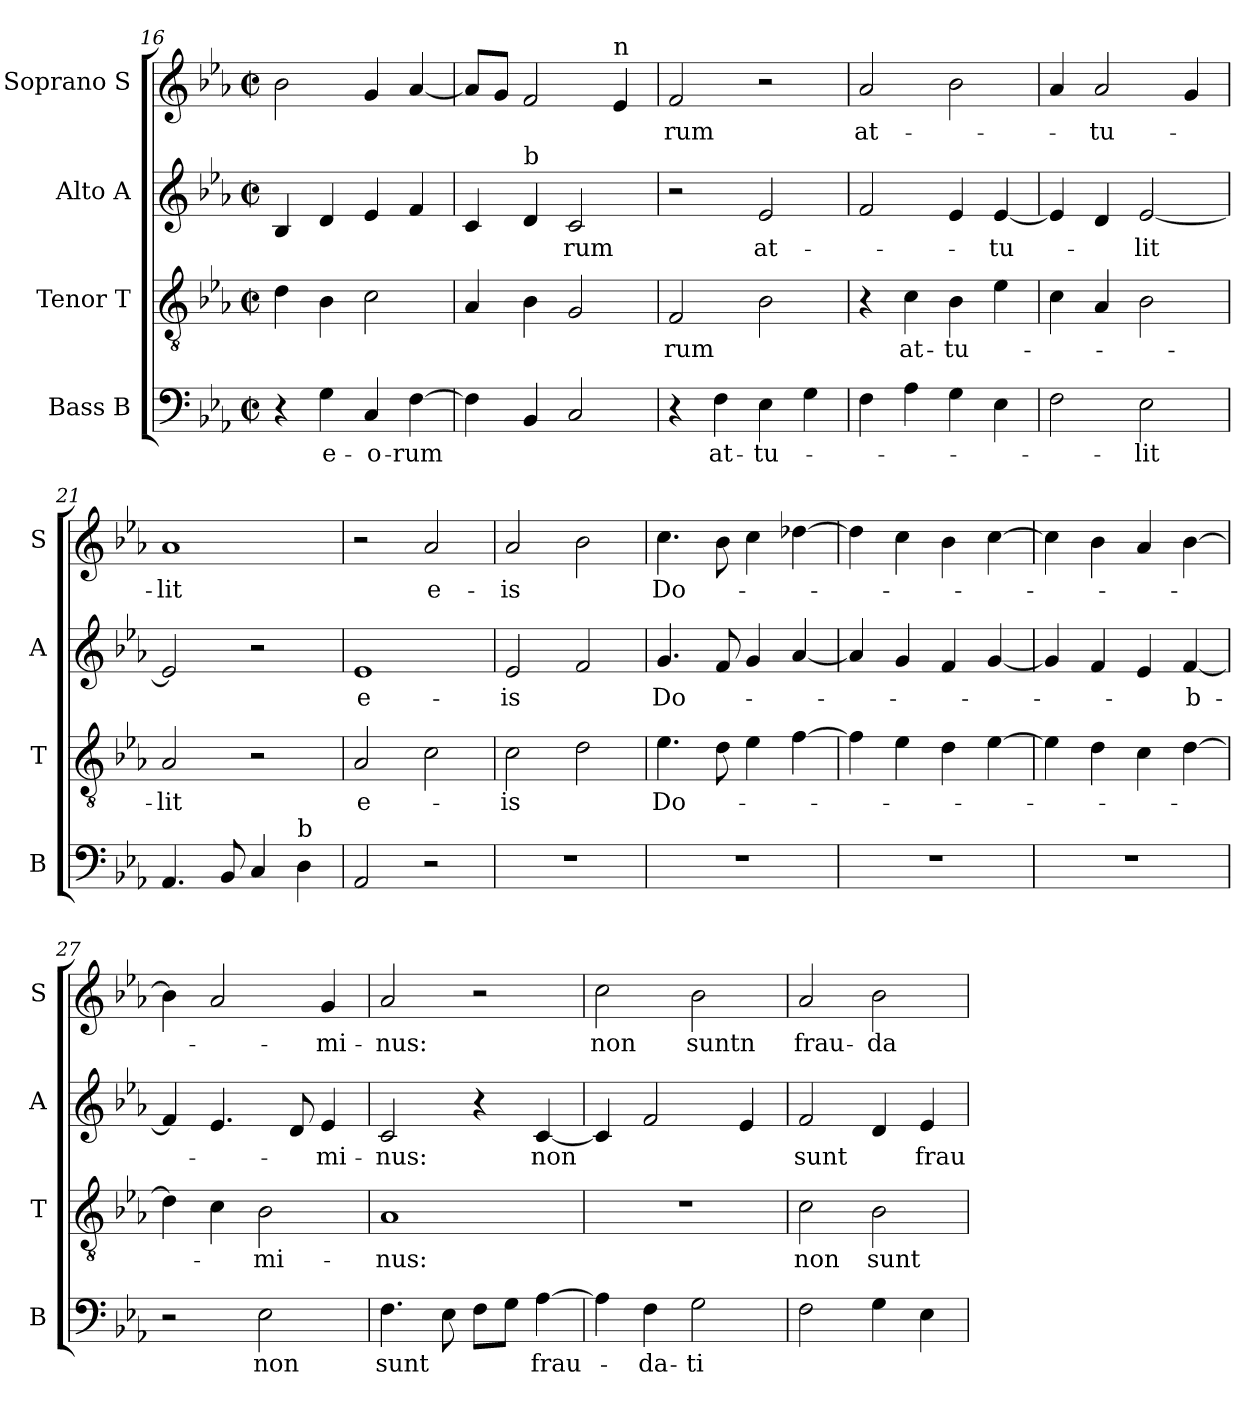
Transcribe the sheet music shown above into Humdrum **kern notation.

**kern	**text	**kern	**text	**kern	**text	**kern	**text
*part4	*part4	*part3	*part3	*part2	*part2	*part1	*part1
*staff4	*staff4	*staff3	*staff3	*staff2	*staff2	*staff1	*staff1
*I"Bass B	*	*I"Tenor T	*	*I"Alto A	*	*I"Soprano S	*
*I'B	*	*I'T	*	*I'A	*	*I'S	*
*clefF4	*	*clefGv2	*	*clefG2	*	*clefG2	*
*k[b-e-a-]	*	*k[b-e-a-]	*	*k[b-e-a-]	*	*k[b-e-a-]	*
*E-:	*	*E-:	*	*E-:	*	*E-:	*
*M2/2	*	*M2/2	*	*M2/2	*	*M2/2	*
*met(c|)	*	*met(c|)	*	*met(c|)	*	*met(c|)	*
=16	=16	=16	=16	=16	=16	=16	=16
4r	.	4d\	.	4B-/	.	2b-\	.
!	!LO:LY:b	!	!	!	!	!	!
4G\	e-	4B-\	.	4d/	.	.	.
!	!LO:LY:b	!	!	!	!	!	!
4C/	-o-	2c\	.	4e-/	.	4g/	.
!	!LO:LY:b	!	!	!	!	!	!
[>4F\	-rum	.	.	4f/	.	[<4a-/	.
=17	=17	=17	=17	=17	=17	=17	=17
4F\]	.	4A-/	.	4c/	.	8a-/L]	.
.	.	.	.	.	.	8g/J	.
!	!	!	!	!LO:TX:a:t=b	!	!	!
4BB-/	.	4B-\	.	4d/	.	2f/	.
!	!	!	!	!	!LO:LY:b	!	!
2C/	.	2G/	.	2c/	-rum	.	.
!	!	!	!	!	!	!LO:TX:a:t=n	!
.	.	.	.	.	.	4e-/	.
=18	=18	=18	=18	=18	=18	=18	=18
!	!	!	!LO:LY:b	!	!	!	!LO:LY:b
4r	.	2F/	-rum	2r	.	2f/	-rum
!	!LO:LY:b	!	!	!	!	!	!
4F\	at-	.	.	.	.	.	.
!	!LO:LY:b	!	!	!	!LO:LY:b	!	!
4E-\	-tu-	2B-\	.	2e-/	at-	2r	.
4G\	.	.	.	.	.	.	.
=19	=19	=19	=19	=19	=19	=19	=19
!	!	!	!	!	!	!	!LO:LY:b
4F\	.	4r	.	2f/	.	2a-/	at-
!	!	!	!LO:LY:b	!	!	!	!
4A-\	.	4c\	at-	.	.	.	.
!	!	!	!LO:LY:b	!	!	!	!
4G\	.	4B-\	-tu-	4e-/	.	2b-\	.
!	!	!	!	!	!LO:LY:b	!	!
4E-\	.	4e-\	.	[<4e-/	-tu-	.	.
=20	=20	=20	=20	=20	=20	=20	=20
2F\	.	4c\	.	4e-/]	.	4a-/	.
!	!	!	!	!	!	!	!LO:LY:b
.	.	4A-/	.	4d/	.	2a-/	-tu-
!	!LO:LY:b	!	!	!	!LO:LY:b	!	!
2E-\	-lit	2B-\	.	[<2e-/	-lit	.	.
.	.	.	.	.	.	4g/	.
=21	=21	=21	=21	=21	=21	=21	=21
!	!	!	!LO:LY:b	!	!	!	!LO:LY:b
4.AA-/	.	2A-/	-lit	2e-/]	.	1a-	-lit
8BB-/	.	.	.	.	.	.	.
4C/	.	2r	.	2r	.	.	.
!LO:TX:a:t=b	!	!	!	!	!	!	!
4D\	.	.	.	.	.	.	.
!!LO:PB:g=z
=22	=22	=22	=22	=22	=22	=22	=22
!	!	!	!LO:LY:b	!	!LO:LY:b:rj	!	!
2AA-/	.	2A-/	e-	1e-	e-	2r	.
!	!	!	!	!	!	!	!LO:LY:b
2r	.	2c\	.	.	.	2a-/	e-
=23	=23	=23	=23	=23	=23	=23	=23
!	!	!	!LO:LY:b	!	!LO:LY:b	!	!LO:LY:b
1r	.	2c\	-is	2e-/	-is	2a-/	-is
.	.	2d\	.	2f/	.	2b-\	.
=24	=24	=24	=24	=24	=24	=24	=24
!	!	!	!LO:LY:b	!	!LO:LY:b	!	!LO:LY:b
1r	.	4.e-\	Do-	4.g/	Do-	4.cc\	Do-
.	.	8d\	.	8f/	.	8b-\	.
.	.	4e-\	.	4g/	.	4cc\	.
.	.	[>4f\	.	[<4a-/	.	[>4dd-X\	.
=25	=25	=25	=25	=25	=25	=25	=25
1r	.	4f\]	.	4a-/]	.	4dd-\]	.
.	.	4e-\	.	4g/	.	4cc\	.
.	.	4d\	.	4f/	.	4b-\	.
.	.	[>4e-\	.	[<4g/	.	[>4cc\	.
=26	=26	=26	=26	=26	=26	=26	=26
1r	.	4e-\]	.	4g/]	.	4cc\]	.
.	.	4d\	.	4f/	.	4b-\	.
.	.	4c\	.	4e-/	.	4a-/	.
!	!	!	!	!	!LO:LY:b:rj	!	!
.	.	[>4d\	.	[<4f/	-b-	[>4b-\	.
=27	=27	=27	=27	=27	=27	=27	=27
2r	.	4d\]	.	4f/]	.	4b-\]	.
.	.	4c\	.	4.e-/	.	2a-/	.
!	!LO:LY:b	!	!LO:LY:b	!	!	!	!
2E-\	non	2B-\	-mi-	.	.	.	.
.	.	.	.	8d/	.	.	.
!	!	!	!	!	!LO:LY:b	!	!LO:LY:b
.	.	.	.	4e-/	-mi-	4g/	-mi-
=28	=28	=28	=28	=28	=28	=28	=28
!	!LO:LY:b	!	!LO:LY:b	!	!LO:LY:b	!	!LO:LY:b
4.F\	sunt	1A-	-nus:	2c/	-nus:	2a-/	-nus:
8E-\	.	.	.	.	.	.	.
8F\L	.	.	.	4r	.	2r	.
8G\J	.	.	.	.	.	.	.
!	!LO:LY:b	!	!	!	!LO:LY:b	!	!
[>4A-\	frau-	.	.	[<4c/	non	.	.
=29	=29	=29	=29	=29	=29	=29	=29
!	!	!	!	!	!	!	!LO:LY:b
4A-\]	.	1r	.	4c/]	.	2cc\	non
!	!LO:LY:b	!	!	!	!	!	!
4F\	-da-	.	.	2f/	.	.	.
!	!LO:LY:b	!	!	!	!	!	!LO:LY:b
2G\	-ti	.	.	.	.	2b-\	suntn
.	.	.	.	4e-/	.	.	.
!!LO:LB:g=z
=30	=30	=30	=30	=30	=30	=30	=30
!	!	!	!LO:LY:b	!	!LO:LY:b	!	!LO:LY:b
2F\	.	2c\	non	2f/	sunt	2a-/	frau-
!	!	!	!LO:LY:b	!	!	!	!LO:LY:b
4G\	.	2B-\	sunt	4d/	.	2b-\	-da-
!	!	!	!	!	!LO:LY:b	!	!
4E-\	.	.	.	4e-/	frau-	.	.
=	=	=	=	=	=	=	=
*-	*-	*-	*-	*-	*-	*-	*-
